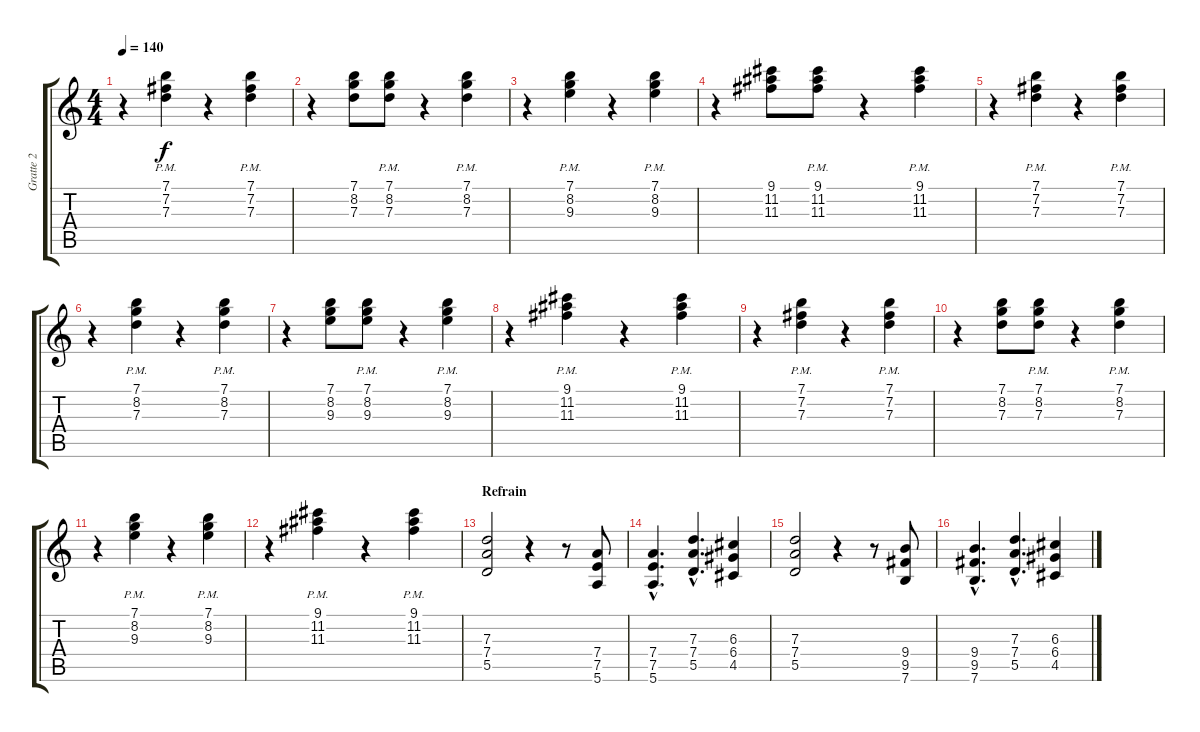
\track ("Gratte 2" "Gratte 2") {instrument overdrivenguitar}
\staff {score tabs}
\tuning (E4 B3 G3 D3 A2 E2) {hide}
\ts (4 4)
\tempo 140
\clef g2
\ks c
r.4{dy f} (7.1{pm} 7.2{pm} 7.3{pm}).4 r.4 (7.1{pm} 7.2{pm} 7.3{pm}).4 |
r.4 (7.1 8.2 7.3).8 (7.1{pm} 8.2{pm} 7.3{pm}).8 r.4 (7.1{pm} 8.2{pm} 7.3{pm}).4 |
r.4 (7.1{pm} 8.2{pm} 9.3{pm}).4 r.4 (7.1{pm} 8.2{pm} 9.3{pm}).4 |
r.4 (9.1 11.2 11.3).8 (9.1{pm} 11.2{pm} 11.3{pm}).8 r.4 (9.1{pm} 11.2{pm} 11.3{pm}).4 |
r.4 (7.1{pm} 7.2{pm} 7.3{pm}).4 r.4 (7.1{pm} 7.2{pm} 7.3{pm}).4 |
r.4 (7.1{pm} 8.2{pm} 7.3{pm}).4 r.4 (7.1{pm} 8.2{pm} 7.3{pm}).4 |
r.4 (7.1 8.2 9.3).8 (7.1{pm} 8.2{pm} 9.3{pm}).8 r.4 (7.1{pm} 8.2{pm} 9.3{pm}).4 |
r.4 (9.1{pm} 11.2{pm} 11.3{pm}).4 r.4 (9.1{pm} 11.2{pm} 11.3{pm}).4 |
r.4 (7.1{pm} 7.2{pm} 7.3{pm}).4 r.4 (7.1{pm} 7.2{pm} 7.3{pm}).4 |
r.4 (7.1 8.2 7.3).8 (7.1{pm} 8.2{pm} 7.3{pm}).8 r.4 (7.1{pm} 8.2{pm} 7.3{pm}).4 |
r.4 (7.1{pm} 8.2{pm} 9.3{pm}).4 r.4 (7.1{pm} 8.2{pm} 9.3{pm}).4 |
r.4 (9.1{pm} 11.2{pm} 11.3{pm}).4 r.4 (9.1{pm} 11.2{pm} 11.3{pm}).4 |
\section ("" "Refrain")
(7.3 7.4 5.5).2{instrument overdrivenguitar} r.4 r.8 (7.4 7.5 5.6).8 |
(7.4{hac} 7.5{hac} 5.6{hac}).4{d} (7.3{hac} 7.4{hac} 5.5{hac}).4{d} (6.3 6.4 4.5).4 |
(7.3 7.4 5.5).2 r.4 r.8 (9.4 9.5 7.6).8 |
(9.4{hac} 9.5{hac} 7.6{hac}).4{d} (7.3{hac} 7.4{hac} 5.5{hac}).4{d} (6.3 6.4 4.5).4
